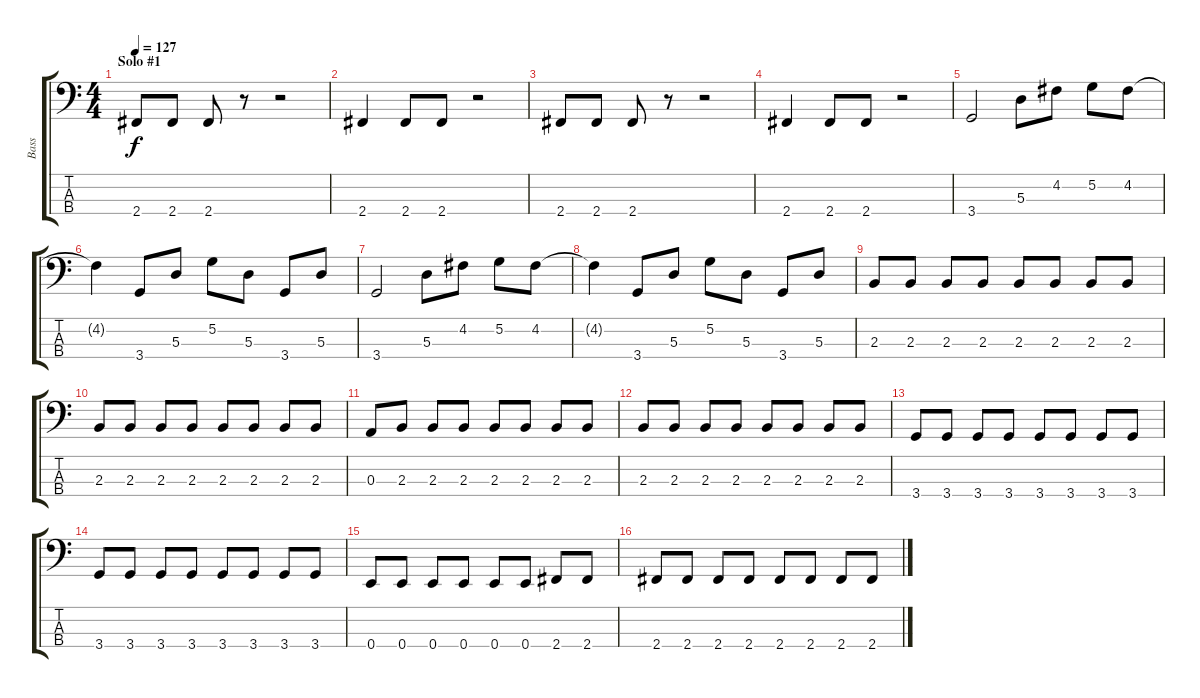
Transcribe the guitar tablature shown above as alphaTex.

\track ("Bass" "Bass") {instrument electricbasspick}
\staff {score tabs}
\tuning (G2 D2 A1 E1) {hide}
\ts (4 4)
\section ("" "Solo #1")
\tempo 127
\clef f4
\ks c
2.4.8{dy f} 2.4.8 2.4.8 r.8 r.2 |
2.4.4 2.4.8 2.4.8 r.2 |
2.4.8 2.4.8 2.4.8 r.8 r.2 |
2.4.4 2.4.8 2.4.8 r.2 |
3.4.2 5.3.8 4.2.8 5.2.8 4.2.8 |
4.2{t}.4 3.4.8 5.3.8 5.2.8 5.3.8 3.4.8 5.3.8 |
3.4.2 5.3.8 4.2.8 5.2.8 4.2.8 |
4.2{t}.4 3.4.8 5.3.8 5.2.8 5.3.8 3.4.8 5.3.8 |
2.3.8 2.3.8 2.3.8 2.3.8 2.3.8 2.3.8 2.3.8 2.3.8 |
2.3.8 2.3.8 2.3.8 2.3.8 2.3.8 2.3.8 2.3.8 2.3.8 |
0.3.8 2.3.8 2.3.8 2.3.8 2.3.8 2.3.8 2.3.8 2.3.8 |
2.3.8 2.3.8 2.3.8 2.3.8 2.3.8 2.3.8 2.3.8 2.3.8 |
3.4.8 3.4.8 3.4.8 3.4.8 3.4.8 3.4.8 3.4.8 3.4.8 |
3.4.8 3.4.8 3.4.8 3.4.8 3.4.8 3.4.8 3.4.8 3.4.8 |
0.4.8 0.4.8 0.4.8 0.4.8 0.4.8 0.4.8 2.4.8 2.4.8 |
2.4.8 2.4.8 2.4.8 2.4.8 2.4.8 2.4.8 2.4.8 2.4.8
